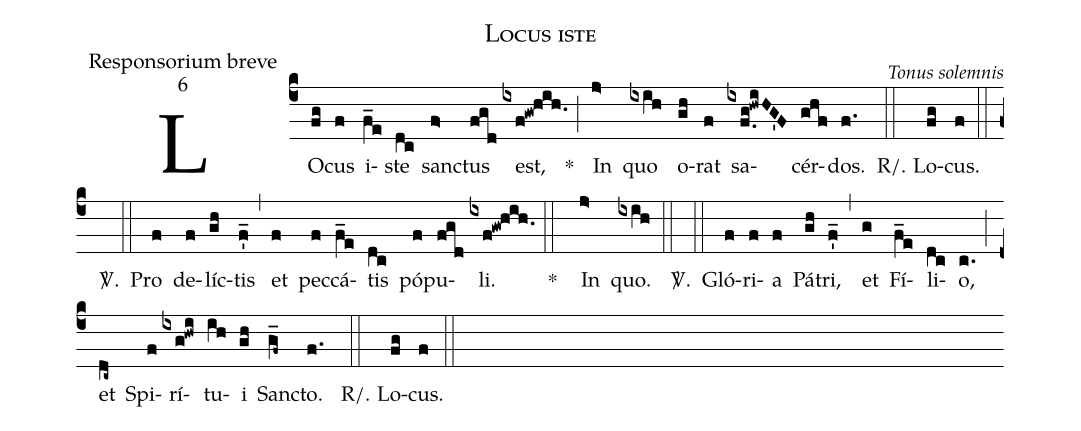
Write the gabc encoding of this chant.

name:Locus iste;
office-part:Responsorium breve;
mode:6;
commentary:Tonus solemnis;
%%
(c4) LO(fg)cus(f) i(f_e)ste(dc) sanc(f>)tus(fgd) est,(ixf!gw!hih.) *(;) In(j>) quo(ixih) o(gh)rat(f) sa(ixf.g!hwiHG'F)cér(ghf)dos.(f.) (::)
R/. Lo(fg)cus.(f) (::)
<sp>V/</sp>.(::) Pro(f) de(f)líc(gh)tis(f'_) (,) et(f) pec(f)cá(f_e)tis(dc) pó(f)pu(fgd)li.(ixf!gw!hih.) (::)
*() In(j>) quo.(ixih) (::)
<sp>V/</sp>.(::) Gló(f)ri(f)a(f) Pá(gh)tri,(f'_) (,) et(g) Fí(f_e)li(dc)o,(c.) (;) et(dc~) Spi(f)rí(ixg!hwi)tu(ih)i(gh) Sanc(g_f~)to. (f.)(::)
R/. Lo(fg)cus.(f) (::)
